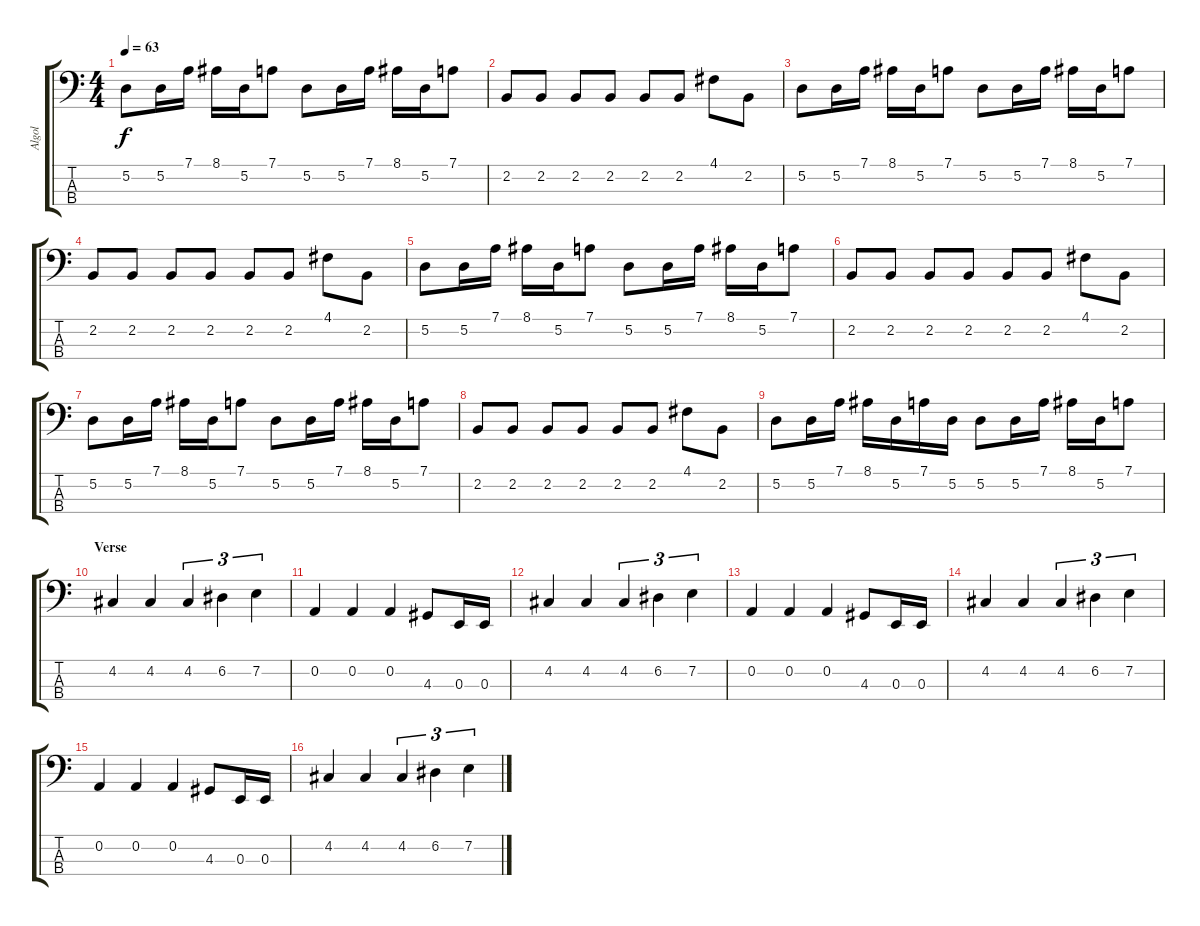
\track ("Algol" "Algol") {instrument electricbasspick}
\staff {score tabs}
\tuning (D2 A1 E1 B0) {hide}
\ts (4 4)
\tempo 63
\clef f4
\ks c
5.2.8{dy f} 5.2.16 7.1.16 8.1.16 5.2.16 7.1.8 5.2.8 5.2.16 7.1.16 8.1.16 5.2.16 7.1.8 |
2.2.8 2.2.8 2.2.8 2.2.8 2.2.8 2.2.8 4.1.8 2.2.8 |
5.2.8 5.2.16 7.1.16 8.1.16 5.2.16 7.1.8 5.2.8 5.2.16 7.1.16 8.1.16 5.2.16 7.1.8 |
2.2.8 2.2.8 2.2.8 2.2.8 2.2.8 2.2.8 4.1.8 2.2.8 |
5.2.8 5.2.16 7.1.16 8.1.16 5.2.16 7.1.8 5.2.8 5.2.16 7.1.16 8.1.16 5.2.16 7.1.8 |
2.2.8 2.2.8 2.2.8 2.2.8 2.2.8 2.2.8 4.1.8 2.2.8 |
5.2.8 5.2.16 7.1.16 8.1.16 5.2.16 7.1.8 5.2.8 5.2.16 7.1.16 8.1.16 5.2.16 7.1.8 |
2.2.8 2.2.8 2.2.8 2.2.8 2.2.8 2.2.8 4.1.8 2.2.8 |
5.2.8 5.2.16 7.1.16 8.1.16 5.2.16 7.1.16 5.2.16 5.2.8 5.2.16 7.1.16 8.1.16 5.2.16 7.1.8 |
\section ("" "Verse")
4.2.4 4.2.4 4.2.4{tu (3 2)} 6.2.4{tu (3 2)} 7.2.4{tu (3 2)} |
0.2.4 0.2.4 0.2.4 4.3.8 0.3.16 0.3.16 |
4.2.4 4.2.4 4.2.4{tu (3 2)} 6.2.4{tu (3 2)} 7.2.4{tu (3 2)} |
0.2.4 0.2.4 0.2.4 4.3.8 0.3.16 0.3.16 |
4.2.4 4.2.4 4.2.4{tu (3 2)} 6.2.4{tu (3 2)} 7.2.4{tu (3 2)} |
0.2.4 0.2.4 0.2.4 4.3.8 0.3.16 0.3.16 |
4.2.4 4.2.4 4.2.4{tu (3 2)} 6.2.4{tu (3 2)} 7.2.4{tu (3 2)}
